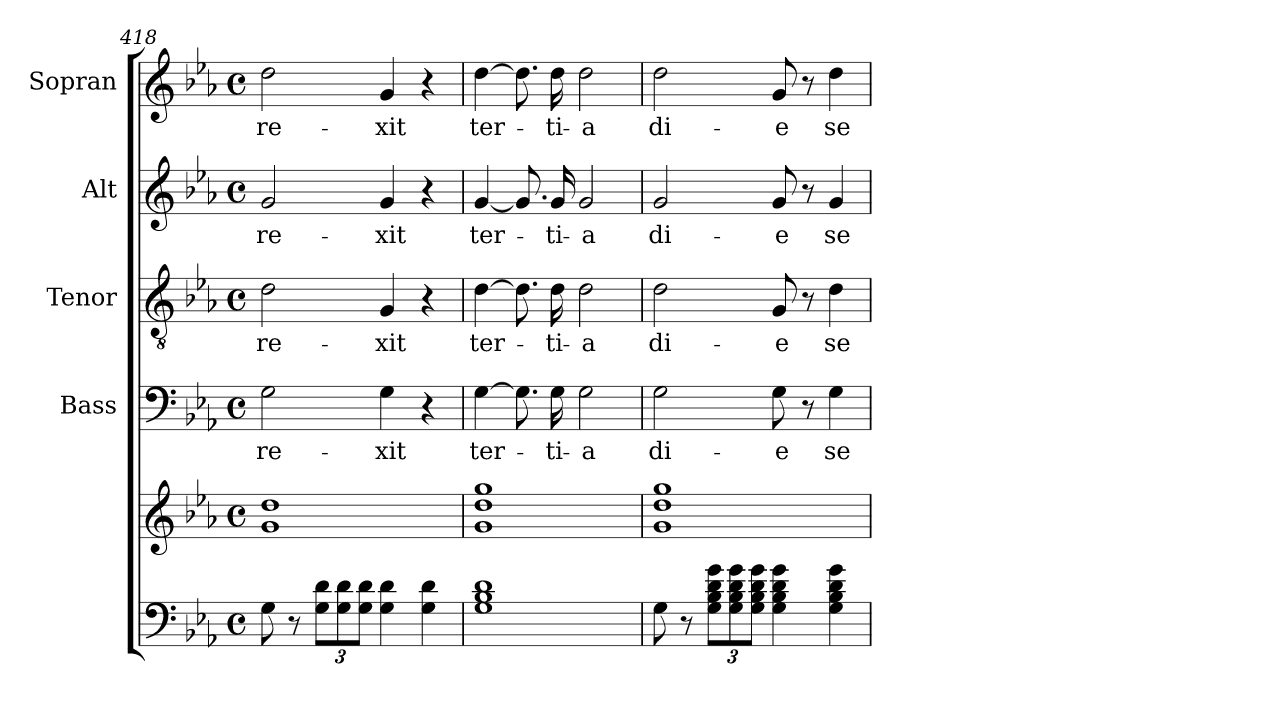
**kern	**kern	**kern	**text	**kern	**text	**kern	**text	**kern	**text
*part5	*part5	*part4	*part4	*part3	*part3	*part2	*part2	*part1	*part1
*staff6	*staff5	*staff4	*staff4	*staff3	*staff3	*staff2	*staff2	*staff1	*staff1
*	*	*I"Bass	*	*I"Tenor	*	*I"Alt	*	*I"Sopran	*
*	*	*I'B.	*	*I'T.	*	*I'A.	*	*I'S.	*
*clefF4	*clefG2	*clefF4	*	*clefGv2	*	*clefG2	*	*clefG2	*
*k[b-e-a-]	*k[b-e-a-]	*k[b-e-a-]	*	*k[b-e-a-]	*	*k[b-e-a-]	*	*k[b-e-a-]	*
*E-:	*E-:	*E-:	*	*E-:	*	*E-:	*	*E-:	*
*M4/4	*M4/4	*M4/4	*	*M4/4	*	*M4/4	*	*M4/4	*
*met(c)	*met(c)	*met(c)	*	*met(c)	*	*met(c)	*	*met(c)	*
=418	=418	=418	=418	=418	=418	=418	=418	=418	=418
!	!	!	!LO:LY:b	!	!LO:LY:b	!	!LO:LY:b	!	!LO:LY:b
8G\	1g 1dd	2G\	-re-	2d\	-re-	2g/	-re-	2dd\	-re-
8r	.	.	.	.	.	.	.	.	.
*Xbrackettup	*	*	*	*	*	*	*	*	*
12G\ 12d\L	.	.	.	.	.	.	.	.	.
12G\ 12d\	.	.	.	.	.	.	.	.	.
12G\ 12d\J	.	.	.	.	.	.	.	.	.
!	!	!	!LO:LY:b	!	!LO:LY:b	!	!LO:LY:b	!	!LO:LY:b
4G\ 4d\	.	4G\	-xit	4G/	-xit	4g/	-xit	4g/	-xit
4G\ 4d\	.	4r	.	4r	.	4r	.	4r	.
=419	=419	=419	=419	=419	=419	=419	=419	=419	=419
!	!	!	!LO:LY:b	!	!LO:LY:b	!	!LO:LY:b	!	!LO:LY:b
1G 1B- 1d	1g 1dd 1gg	[4G\	ter-	[4d\	ter-	[4g/	ter-	[4dd\	ter-
.	.	8.G\]	.	8.d\]	.	8.g/]	.	8.dd\]	.
!	!	!	!LO:LY:b	!	!LO:LY:b	!	!LO:LY:b	!	!LO:LY:b
.	.	16G\	-ti-	16d\	-ti-	16g/	-ti-	16dd\	-ti-
!	!	!	!LO:LY:b	!	!LO:LY:b	!	!LO:LY:b	!	!LO:LY:b
.	.	2G\	-a	2d\	-a	2g/	-a	2dd\	-a
=420	=420	=420	=420	=420	=420	=420	=420	=420	=420
!	!	!	!LO:LY:b	!	!LO:LY:b	!	!LO:LY:b	!	!LO:LY:b
8G\	1g 1dd 1gg	2G\	di-	2d\	di-	2g/	di-	2dd\	di-
8r	.	.	.	.	.	.	.	.	.
12G\ 12B-\ 12d\ 12g\L	.	.	.	.	.	.	.	.	.
12G\ 12B-\ 12d\ 12g\	.	.	.	.	.	.	.	.	.
12G\ 12B-\ 12d\ 12g\J	.	.	.	.	.	.	.	.	.
!	!	!	!LO:LY:b	!	!LO:LY:b	!	!LO:LY:b	!	!LO:LY:b
4G\ 4B-\ 4d\ 4g\	.	8G\	-e	8G/	-e	8g/	-e	8g/	-e
.	.	8r	.	8r	.	8r	.	8r	.
!	!	!	!LO:LY:b	!	!LO:LY:b	!	!LO:LY:b	!	!LO:LY:b
4G\ 4B-\ 4d\ 4g\	.	4G\	se-	4d\	se-	4g/	se-	4dd\	se-
=	=	=	=	=	=	=	=	=	=
*-	*-	*-	*-	*-	*-	*-	*-	*-	*-
